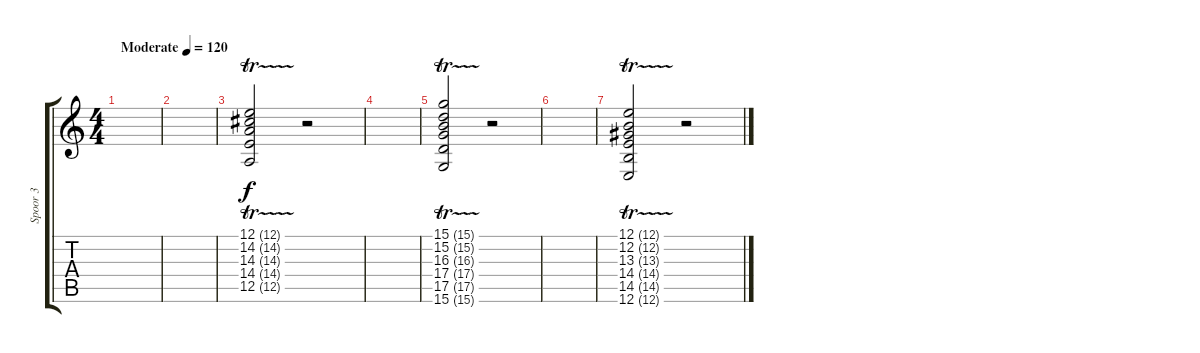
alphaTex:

\track ("Spoor 3" "Spoor 3") {instrument churchorgan}
\staff {score tabs}
\tuning (E4 B3 G3 D3 A2 E2) {hide}
\ts (4 4)
\tempo (120 "Moderate")
\clef g2
\ks c
|
|
(12.1{tr (12 16)} 14.2{tr (14 16)} 14.3{tr (14 16)} 14.4{tr (14 16)} 12.5{tr (12 16)}).2 r.2 |
|
(15.1{tr (15 16)} 15.2{tr (15 16)} 16.3{tr (16 16)} 17.4{tr (17 16)} 17.5{tr (17 16)} 15.6{tr (15 16)}).2 r.2 |
|
(12.1{tr (12 16)} 12.2{tr (12 16)} 13.3{tr (13 16)} 14.4{tr (14 16)} 14.5{tr (14 16)} 12.6{tr (12 16)}).2 r.2
